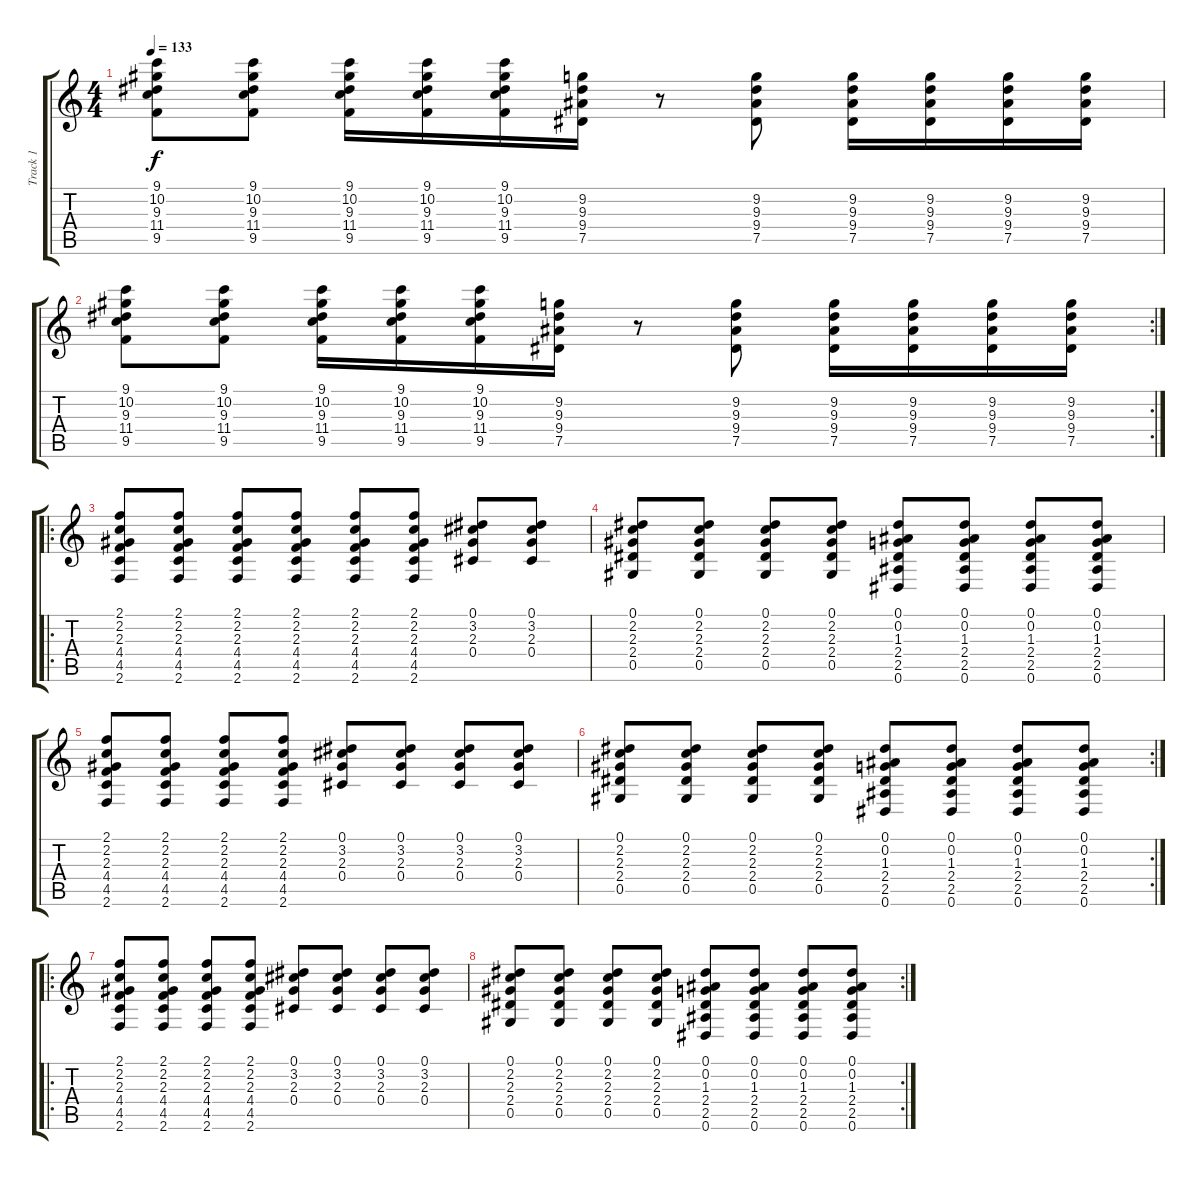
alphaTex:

\track ("Track 1" "Track 1") {instrument acousticguitarsteel}
\staff {score tabs}
\tuning (Eb4 Bb3 Gb3 Db3 Ab2 Eb2) {hide}
\ts (4 4)
\tempo 133
\clef g2
\ks c
(9.1 10.2 9.3 11.4 9.5).8{dy f} (9.1 10.2 9.3 11.4 9.5).8 (9.1 10.2 9.3 11.4 9.5).16 (9.1 10.2 9.3 11.4 9.5).16 (9.1 10.2 9.3 11.4 9.5).16 (9.2 9.3 9.4 7.5).16 r.8 (9.2 9.3 9.4 7.5).8 (9.2 9.3 9.4 7.5).16 (9.2 9.3 9.4 7.5).16 (9.2 9.3 9.4 7.5).16 (9.2 9.3 9.4 7.5).16 |
\rc 2
(9.1 10.2 9.3 11.4 9.5).8 (9.1 10.2 9.3 11.4 9.5).8 (9.1 10.2 9.3 11.4 9.5).16 (9.1 10.2 9.3 11.4 9.5).16 (9.1 10.2 9.3 11.4 9.5).16 (9.2 9.3 9.4 7.5).16 r.8 (9.2 9.3 9.4 7.5).8 (9.2 9.3 9.4 7.5).16 (9.2 9.3 9.4 7.5).16 (9.2 9.3 9.4 7.5).16 (9.2 9.3 9.4 7.5).16 |
\ro
(2.1 2.2 2.3 4.4 4.5 2.6).8 (2.1 2.2 2.3 4.4 4.5 2.6).8 (2.1 2.2 2.3 4.4 4.5 2.6).8 (2.1 2.2 2.3 4.4 4.5 2.6).8 (2.1 2.2 2.3 4.4 4.5 2.6).8 (2.1 2.2 2.3 4.4 4.5 2.6).8 (0.1 3.2 2.3 0.4).8 (0.1 3.2 2.3 0.4).8 |
(0.1 2.2 2.3 2.4 0.5).8 (0.1 2.2 2.3 2.4 0.5).8 (0.1 2.2 2.3 2.4 0.5).8 (0.1 2.2 2.3 2.4 0.5).8 (0.1 0.2 1.3 2.4 2.5 0.6).8 (0.1 0.2 1.3 2.4 2.5 0.6).8 (0.1 0.2 1.3 2.4 2.5 0.6).8 (0.1 0.2 1.3 2.4 2.5 0.6).8 |
(2.1 2.2 2.3 4.4 4.5 2.6).8 (2.1 2.2 2.3 4.4 4.5 2.6).8 (2.1 2.2 2.3 4.4 4.5 2.6).8 (2.1 2.2 2.3 4.4 4.5 2.6).8 (0.1 3.2 2.3 0.4).8 (0.1 3.2 2.3 0.4).8 (0.1 3.2 2.3 0.4).8 (0.1 3.2 2.3 0.4).8 |
\rc 2
(0.1 2.2 2.3 2.4 0.5).8 (0.1 2.2 2.3 2.4 0.5).8 (0.1 2.2 2.3 2.4 0.5).8 (0.1 2.2 2.3 2.4 0.5).8 (0.1 0.2 1.3 2.4 2.5 0.6).8 (0.1 0.2 1.3 2.4 2.5 0.6).8 (0.1 0.2 1.3 2.4 2.5 0.6).8 (0.1 0.2 1.3 2.4 2.5 0.6).8 |
\ro
(2.1 2.2 2.3 4.4 4.5 2.6).8 (2.1 2.2 2.3 4.4 4.5 2.6).8 (2.1 2.2 2.3 4.4 4.5 2.6).8 (2.1 2.2 2.3 4.4 4.5 2.6).8 (0.1 3.2 2.3 0.4).8 (0.1 3.2 2.3 0.4).8 (0.1 3.2 2.3 0.4).8 (0.1 3.2 2.3 0.4).8 |
\rc 2
(0.1 2.2 2.3 2.4 0.5).8 (0.1 2.2 2.3 2.4 0.5).8 (0.1 2.2 2.3 2.4 0.5).8 (0.1 2.2 2.3 2.4 0.5).8 (0.1 0.2 1.3 2.4 2.5 0.6).8 (0.1 0.2 1.3 2.4 2.5 0.6).8 (0.1 0.2 1.3 2.4 2.5 0.6).8 (0.1 0.2 1.3 2.4 2.5 0.6).8
